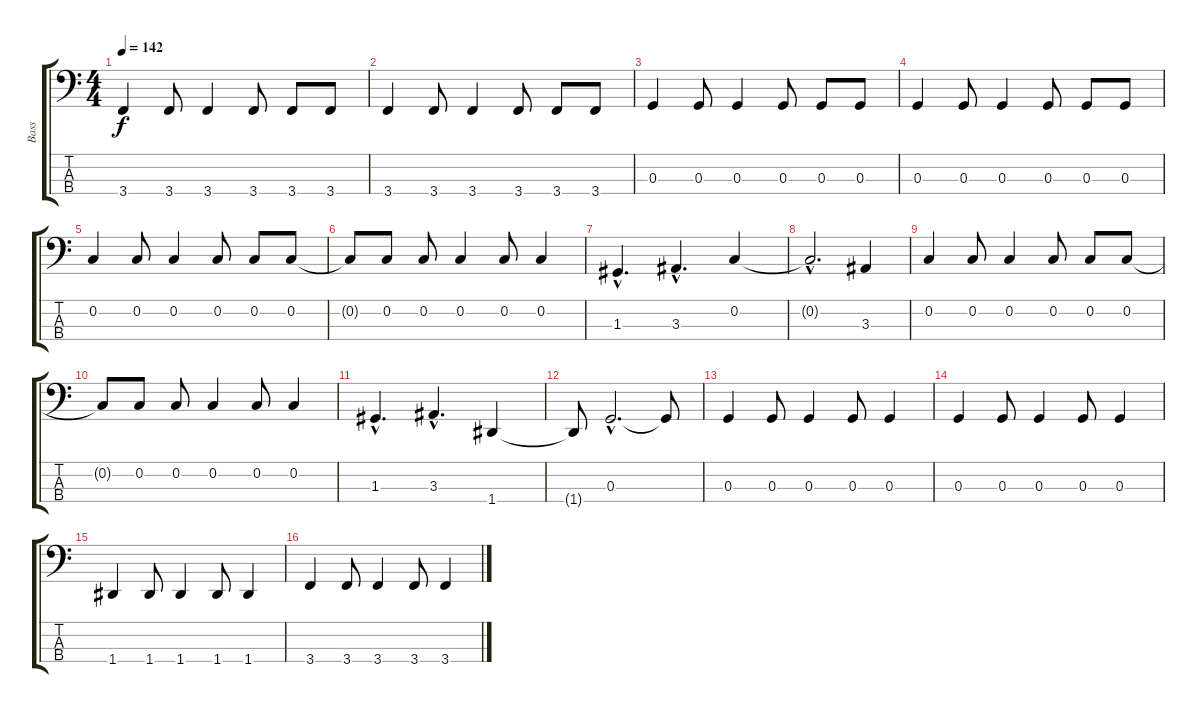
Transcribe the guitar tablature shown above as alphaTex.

\track ("Bass" "Bass") {instrument electricbassfinger}
\staff {score tabs}
\tuning (F2 C2 G1 D1) {hide}
\ts (4 4)
\tempo 142
\clef f4
\ks c
3.4.4{dy f} 3.4.8 3.4.4 3.4.8 3.4.8 3.4.8 |
3.4.4 3.4.8 3.4.4 3.4.8 3.4.8 3.4.8 |
0.3.4 0.3.8 0.3.4 0.3.8 0.3.8 0.3.8 |
0.3.4 0.3.8 0.3.4 0.3.8 0.3.8 0.3.8 |
0.2.4 0.2.8 0.2.4 0.2.8 0.2.8 0.2.8 |
0.2{t}.8 0.2.8 0.2.8 0.2.4 0.2.8 0.2.4 |
1.3{hac}.4{d} 3.3{hac}.4{d} 0.2.4 |
0.2{hac t}.2{d} 3.3.4 |
0.2.4 0.2.8 0.2.4 0.2.8 0.2.8 0.2.8 |
0.2{t}.8 0.2.8 0.2.8 0.2.4 0.2.8 0.2.4 |
1.3{hac}.4{d} 3.3{hac}.4{d} 1.4.4 |
1.4{t}.8 0.3{hac}.2{d} 0.3{t}.8 |
0.3.4 0.3.8 0.3.4 0.3.8 0.3.4 |
0.3.4 0.3.8 0.3.4 0.3.8 0.3.4 |
1.4.4 1.4.8 1.4.4 1.4.8 1.4.4 |
3.4.4 3.4.8 3.4.4 3.4.8 3.4.4
